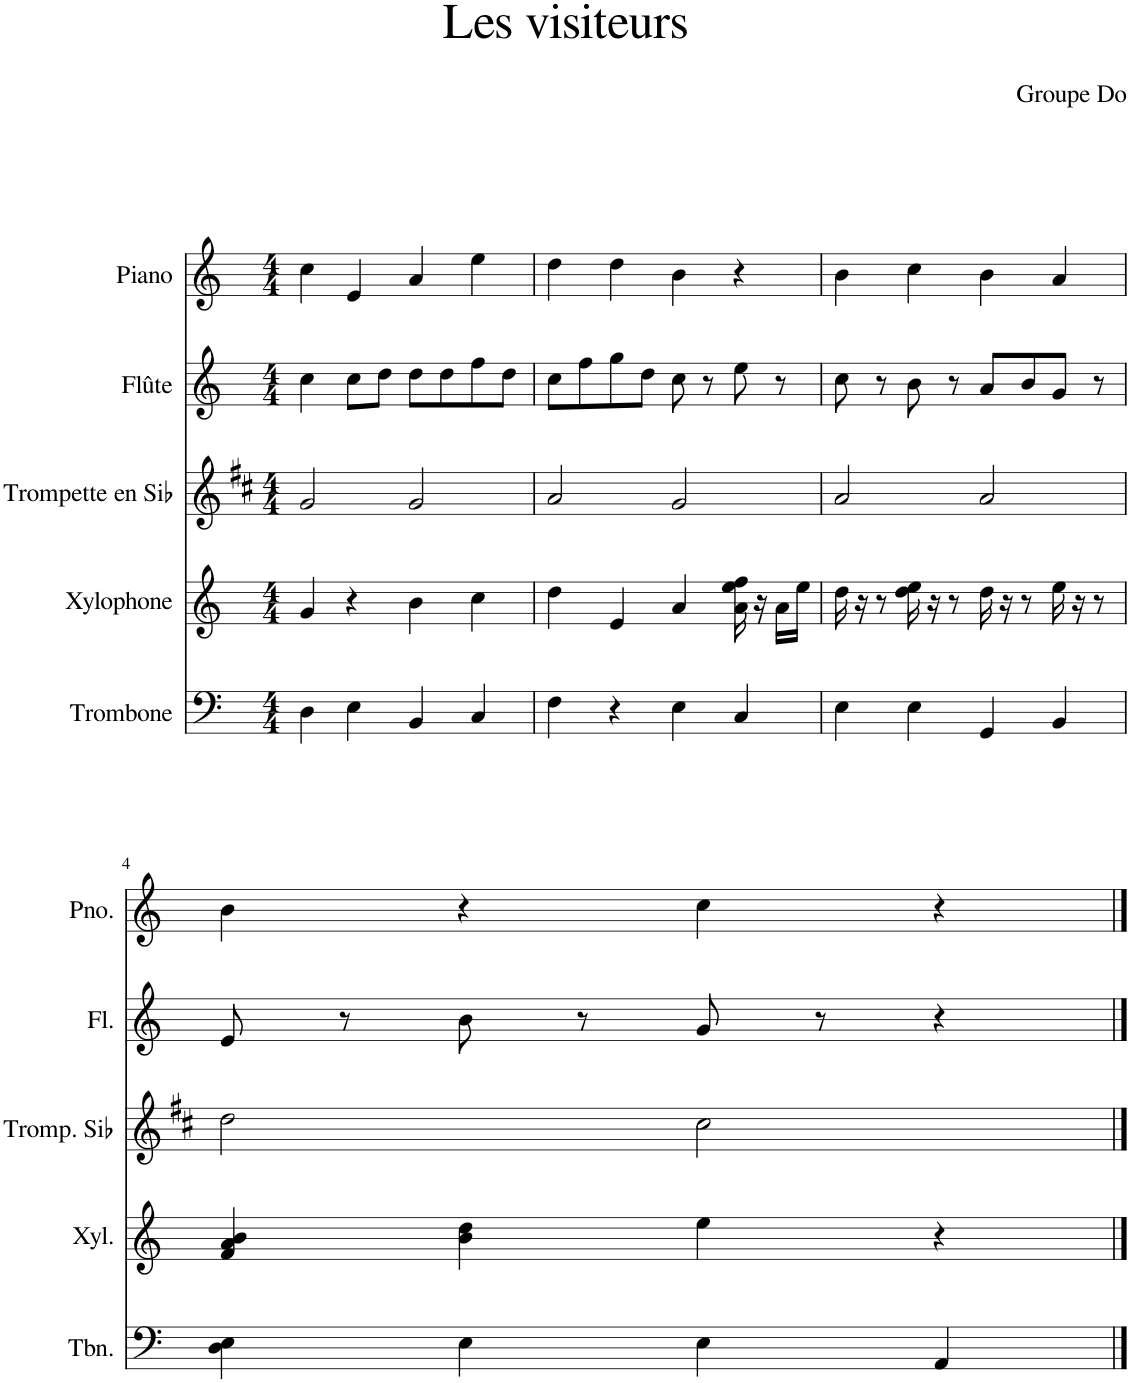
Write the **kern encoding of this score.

**kern	**kern	**kern	**kern	**kern
*part5	*part4	*part3	*part2	*part1
*staff5	*staff4	*staff3	*staff2	*staff1
*I"Trombone	*I"Xylophone	*I"Trompette en Sib	*I"Flûte	*I"Piano
*I'Tbn.	*I'Xyl.	*I'Tromp. Sib	*I'Fl.	*I'Pno.
*clefF4	*clefG2	*clefG2	*clefG2	*clefG2
*	*Trd-7c-12	*Trd1c2	*	*
*k[]	*k[]	*k[f#c#]	*k[]	*k[]
*M4/4	*M4/4	*M4/4	*M4/4	*M4/4
=1	=1	=1	=1	=1
4D\	4g/	2g/	4cc\	4cc\
4E\	4r	.	8cc\L	4e/
.	.	.	8dd\J	.
4BB/	4b\	2g/	8dd\L	4a/
.	.	.	8dd\	.
4C/	4cc\	.	8ff\	4ee\
.	.	.	8dd\J	.
=2	=2	=2	=2	=2
4F\	4dd\	2a/	8cc\L	4dd\
.	.	.	8ff\	.
4r	4e/	.	8gg\	4dd\
.	.	.	8dd\J	.
4E\	4a/	2g/	8cc\	4b\
.	.	.	8r	.
4C/	16a\ 16ee\ 16ff\	.	8ee\	4r
.	16r	.	.	.
.	16a\LL	.	8r	.
.	16ee\JJ	.	.	.
=3	=3	=3	=3	=3
4E\	16dd\	2a/	8cc\	4b\
.	16r	.	.	.
.	8r	.	8r	.
4E\	16dd\ 16ee\	.	8b\	4cc\
.	16r	.	.	.
.	8r	.	8r	.
4GG/	16dd\	2a/	8a/L	4b\
.	16r	.	.	.
.	8r	.	8b/	.
4BB/	16ee\	.	8g/J	4a/
.	16r	.	.	.
.	8r	.	8r	.
!!LO:LB:g=z
=4	=4	=4	=4	=4
4D\ 4E\	4f/ 4a/ 4b/	2dd\	8e/	4b\
.	.	.	8r	.
4E\	4b\ 4dd\	.	8b\	4r
.	.	.	8r	.
4E\	4ee\	2cc#\	8g/	4cc\
.	.	.	8r	.
4AA/	4r	.	4r	4r
==	==	==	==	==
*-	*-	*-	*-	*-
